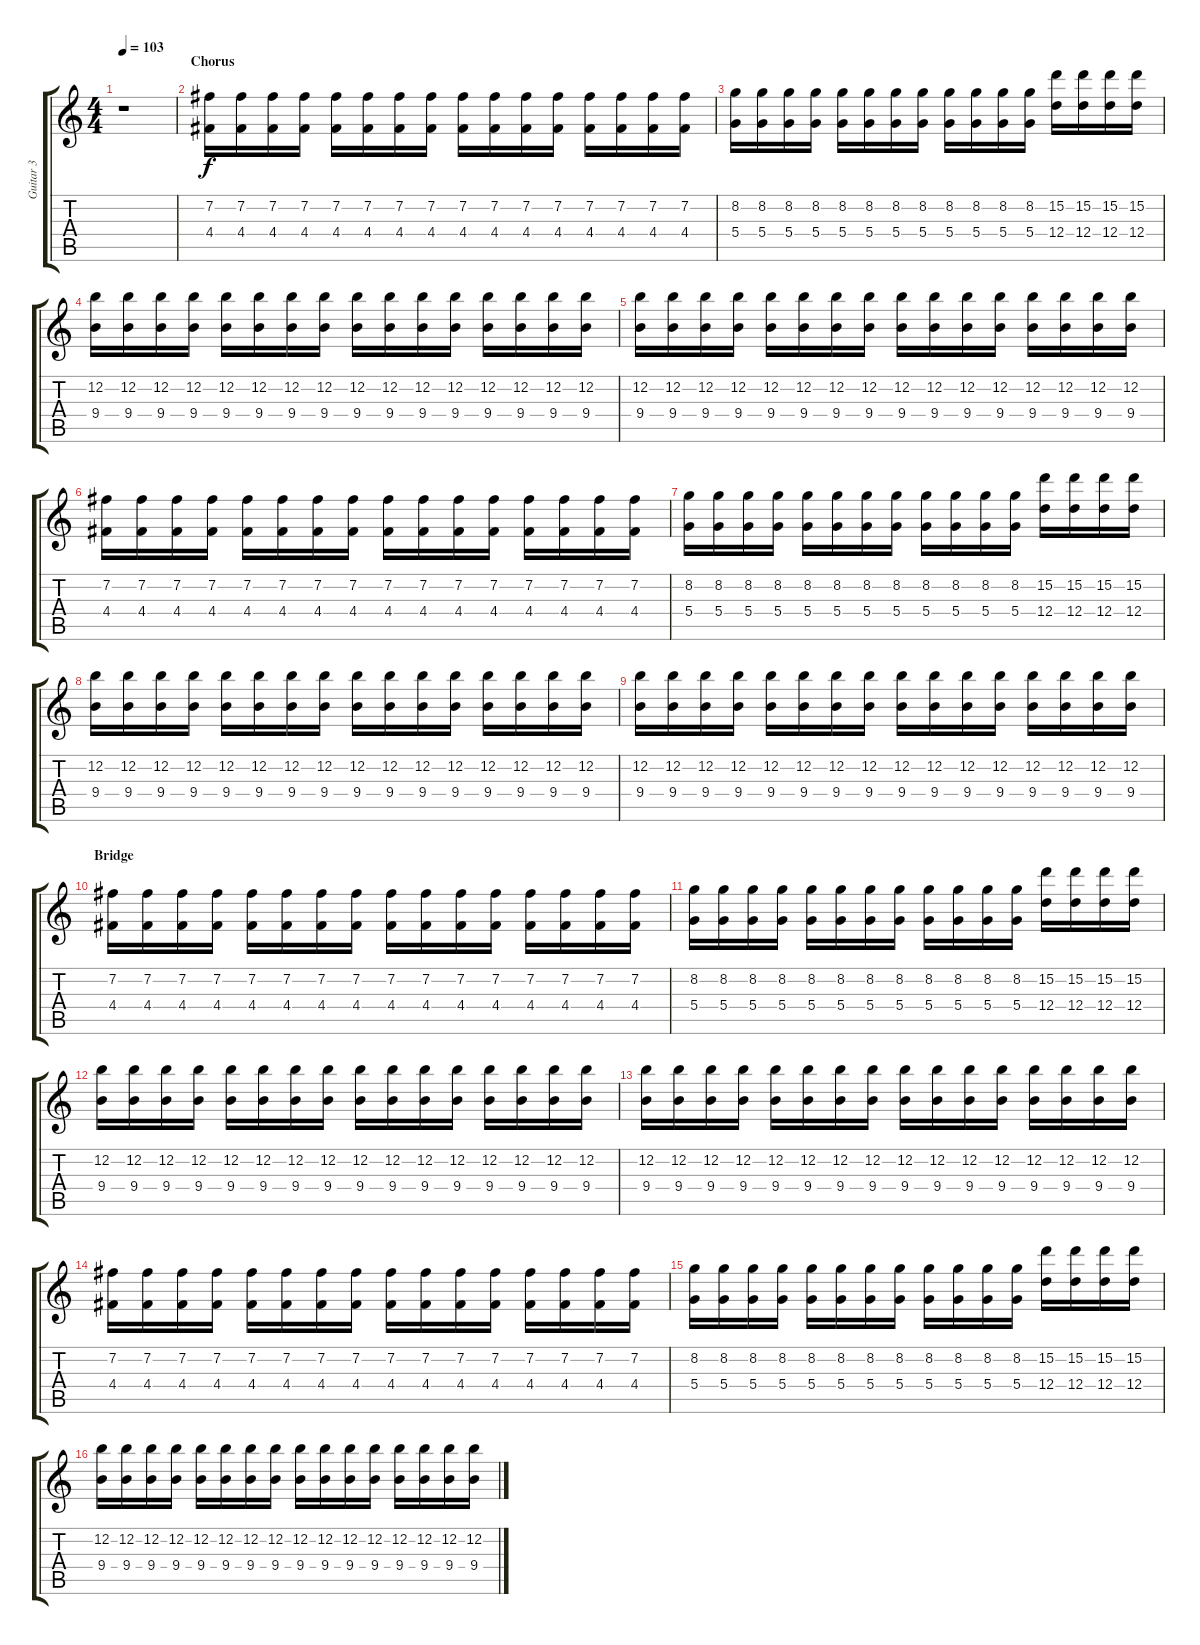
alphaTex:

\track ("Guitar 3" "Guitar 3") {instrument distortionguitar}
\staff {score tabs}
\tuning (E4 B3 G3 D3 A2 D2) {hide}
\ts (4 4)
\tempo 103
\clef g2
\ks c
r.1{dy f} |
\section ("" "Chorus")
(7.2 4.4).16 (7.2 4.4).16 (7.2 4.4).16 (7.2 4.4).16 (7.2 4.4).16 (7.2 4.4).16 (7.2 4.4).16 (7.2 4.4).16 (7.2 4.4).16 (7.2 4.4).16 (7.2 4.4).16 (7.2 4.4).16 (7.2 4.4).16 (7.2 4.4).16 (7.2 4.4).16 (7.2 4.4).16 |
(8.2 5.4).16 (8.2 5.4).16 (8.2 5.4).16 (8.2 5.4).16 (8.2 5.4).16 (8.2 5.4).16 (8.2 5.4).16 (8.2 5.4).16 (8.2 5.4).16 (8.2 5.4).16 (8.2 5.4).16 (8.2 5.4).16 (15.2 12.4).16 (15.2 12.4).16 (15.2 12.4).16 (15.2 12.4).16 |
(12.2 9.4).16 (12.2 9.4).16 (12.2 9.4).16 (12.2 9.4).16 (12.2 9.4).16 (12.2 9.4).16 (12.2 9.4).16 (12.2 9.4).16 (12.2 9.4).16 (12.2 9.4).16 (12.2 9.4).16 (12.2 9.4).16 (12.2 9.4).16 (12.2 9.4).16 (12.2 9.4).16 (12.2 9.4).16 |
(12.2 9.4).16 (12.2 9.4).16 (12.2 9.4).16 (12.2 9.4).16 (12.2 9.4).16 (12.2 9.4).16 (12.2 9.4).16 (12.2 9.4).16 (12.2 9.4).16 (12.2 9.4).16 (12.2 9.4).16 (12.2 9.4).16 (12.2 9.4).16 (12.2 9.4).16 (12.2 9.4).16 (12.2 9.4).16 |
(7.2 4.4).16 (7.2 4.4).16 (7.2 4.4).16 (7.2 4.4).16 (7.2 4.4).16 (7.2 4.4).16 (7.2 4.4).16 (7.2 4.4).16 (7.2 4.4).16 (7.2 4.4).16 (7.2 4.4).16 (7.2 4.4).16 (7.2 4.4).16 (7.2 4.4).16 (7.2 4.4).16 (7.2 4.4).16 |
(8.2 5.4).16 (8.2 5.4).16 (8.2 5.4).16 (8.2 5.4).16 (8.2 5.4).16 (8.2 5.4).16 (8.2 5.4).16 (8.2 5.4).16 (8.2 5.4).16 (8.2 5.4).16 (8.2 5.4).16 (8.2 5.4).16 (15.2 12.4).16 (15.2 12.4).16 (15.2 12.4).16 (15.2 12.4).16 |
(12.2 9.4).16 (12.2 9.4).16 (12.2 9.4).16 (12.2 9.4).16 (12.2 9.4).16 (12.2 9.4).16 (12.2 9.4).16 (12.2 9.4).16 (12.2 9.4).16 (12.2 9.4).16 (12.2 9.4).16 (12.2 9.4).16 (12.2 9.4).16 (12.2 9.4).16 (12.2 9.4).16 (12.2 9.4).16 |
(12.2 9.4).16 (12.2 9.4).16 (12.2 9.4).16 (12.2 9.4).16 (12.2 9.4).16 (12.2 9.4).16 (12.2 9.4).16 (12.2 9.4).16 (12.2 9.4).16 (12.2 9.4).16 (12.2 9.4).16 (12.2 9.4).16 (12.2 9.4).16 (12.2 9.4).16 (12.2 9.4).16 (12.2 9.4).16 |
\section ("" "Bridge")
(7.2 4.4).16 (7.2 4.4).16 (7.2 4.4).16 (7.2 4.4).16 (7.2 4.4).16 (7.2 4.4).16 (7.2 4.4).16 (7.2 4.4).16 (7.2 4.4).16 (7.2 4.4).16 (7.2 4.4).16 (7.2 4.4).16 (7.2 4.4).16 (7.2 4.4).16 (7.2 4.4).16 (7.2 4.4).16 |
(8.2 5.4).16 (8.2 5.4).16 (8.2 5.4).16 (8.2 5.4).16 (8.2 5.4).16 (8.2 5.4).16 (8.2 5.4).16 (8.2 5.4).16 (8.2 5.4).16 (8.2 5.4).16 (8.2 5.4).16 (8.2 5.4).16 (15.2 12.4).16 (15.2 12.4).16 (15.2 12.4).16 (15.2 12.4).16 |
(12.2 9.4).16 (12.2 9.4).16 (12.2 9.4).16 (12.2 9.4).16 (12.2 9.4).16 (12.2 9.4).16 (12.2 9.4).16 (12.2 9.4).16 (12.2 9.4).16 (12.2 9.4).16 (12.2 9.4).16 (12.2 9.4).16 (12.2 9.4).16 (12.2 9.4).16 (12.2 9.4).16 (12.2 9.4).16 |
(12.2 9.4).16 (12.2 9.4).16 (12.2 9.4).16 (12.2 9.4).16 (12.2 9.4).16 (12.2 9.4).16 (12.2 9.4).16 (12.2 9.4).16 (12.2 9.4).16 (12.2 9.4).16 (12.2 9.4).16 (12.2 9.4).16 (12.2 9.4).16 (12.2 9.4).16 (12.2 9.4).16 (12.2 9.4).16 |
(7.2 4.4).16 (7.2 4.4).16 (7.2 4.4).16 (7.2 4.4).16 (7.2 4.4).16 (7.2 4.4).16 (7.2 4.4).16 (7.2 4.4).16 (7.2 4.4).16 (7.2 4.4).16 (7.2 4.4).16 (7.2 4.4).16 (7.2 4.4).16 (7.2 4.4).16 (7.2 4.4).16 (7.2 4.4).16 |
(8.2 5.4).16 (8.2 5.4).16 (8.2 5.4).16 (8.2 5.4).16 (8.2 5.4).16 (8.2 5.4).16 (8.2 5.4).16 (8.2 5.4).16 (8.2 5.4).16 (8.2 5.4).16 (8.2 5.4).16 (8.2 5.4).16 (15.2 12.4).16 (15.2 12.4).16 (15.2 12.4).16 (15.2 12.4).16 |
(12.2 9.4).16 (12.2 9.4).16 (12.2 9.4).16 (12.2 9.4).16 (12.2 9.4).16 (12.2 9.4).16 (12.2 9.4).16 (12.2 9.4).16 (12.2 9.4).16 (12.2 9.4).16 (12.2 9.4).16 (12.2 9.4).16 (12.2 9.4).16 (12.2 9.4).16 (12.2 9.4).16 (12.2 9.4).16
